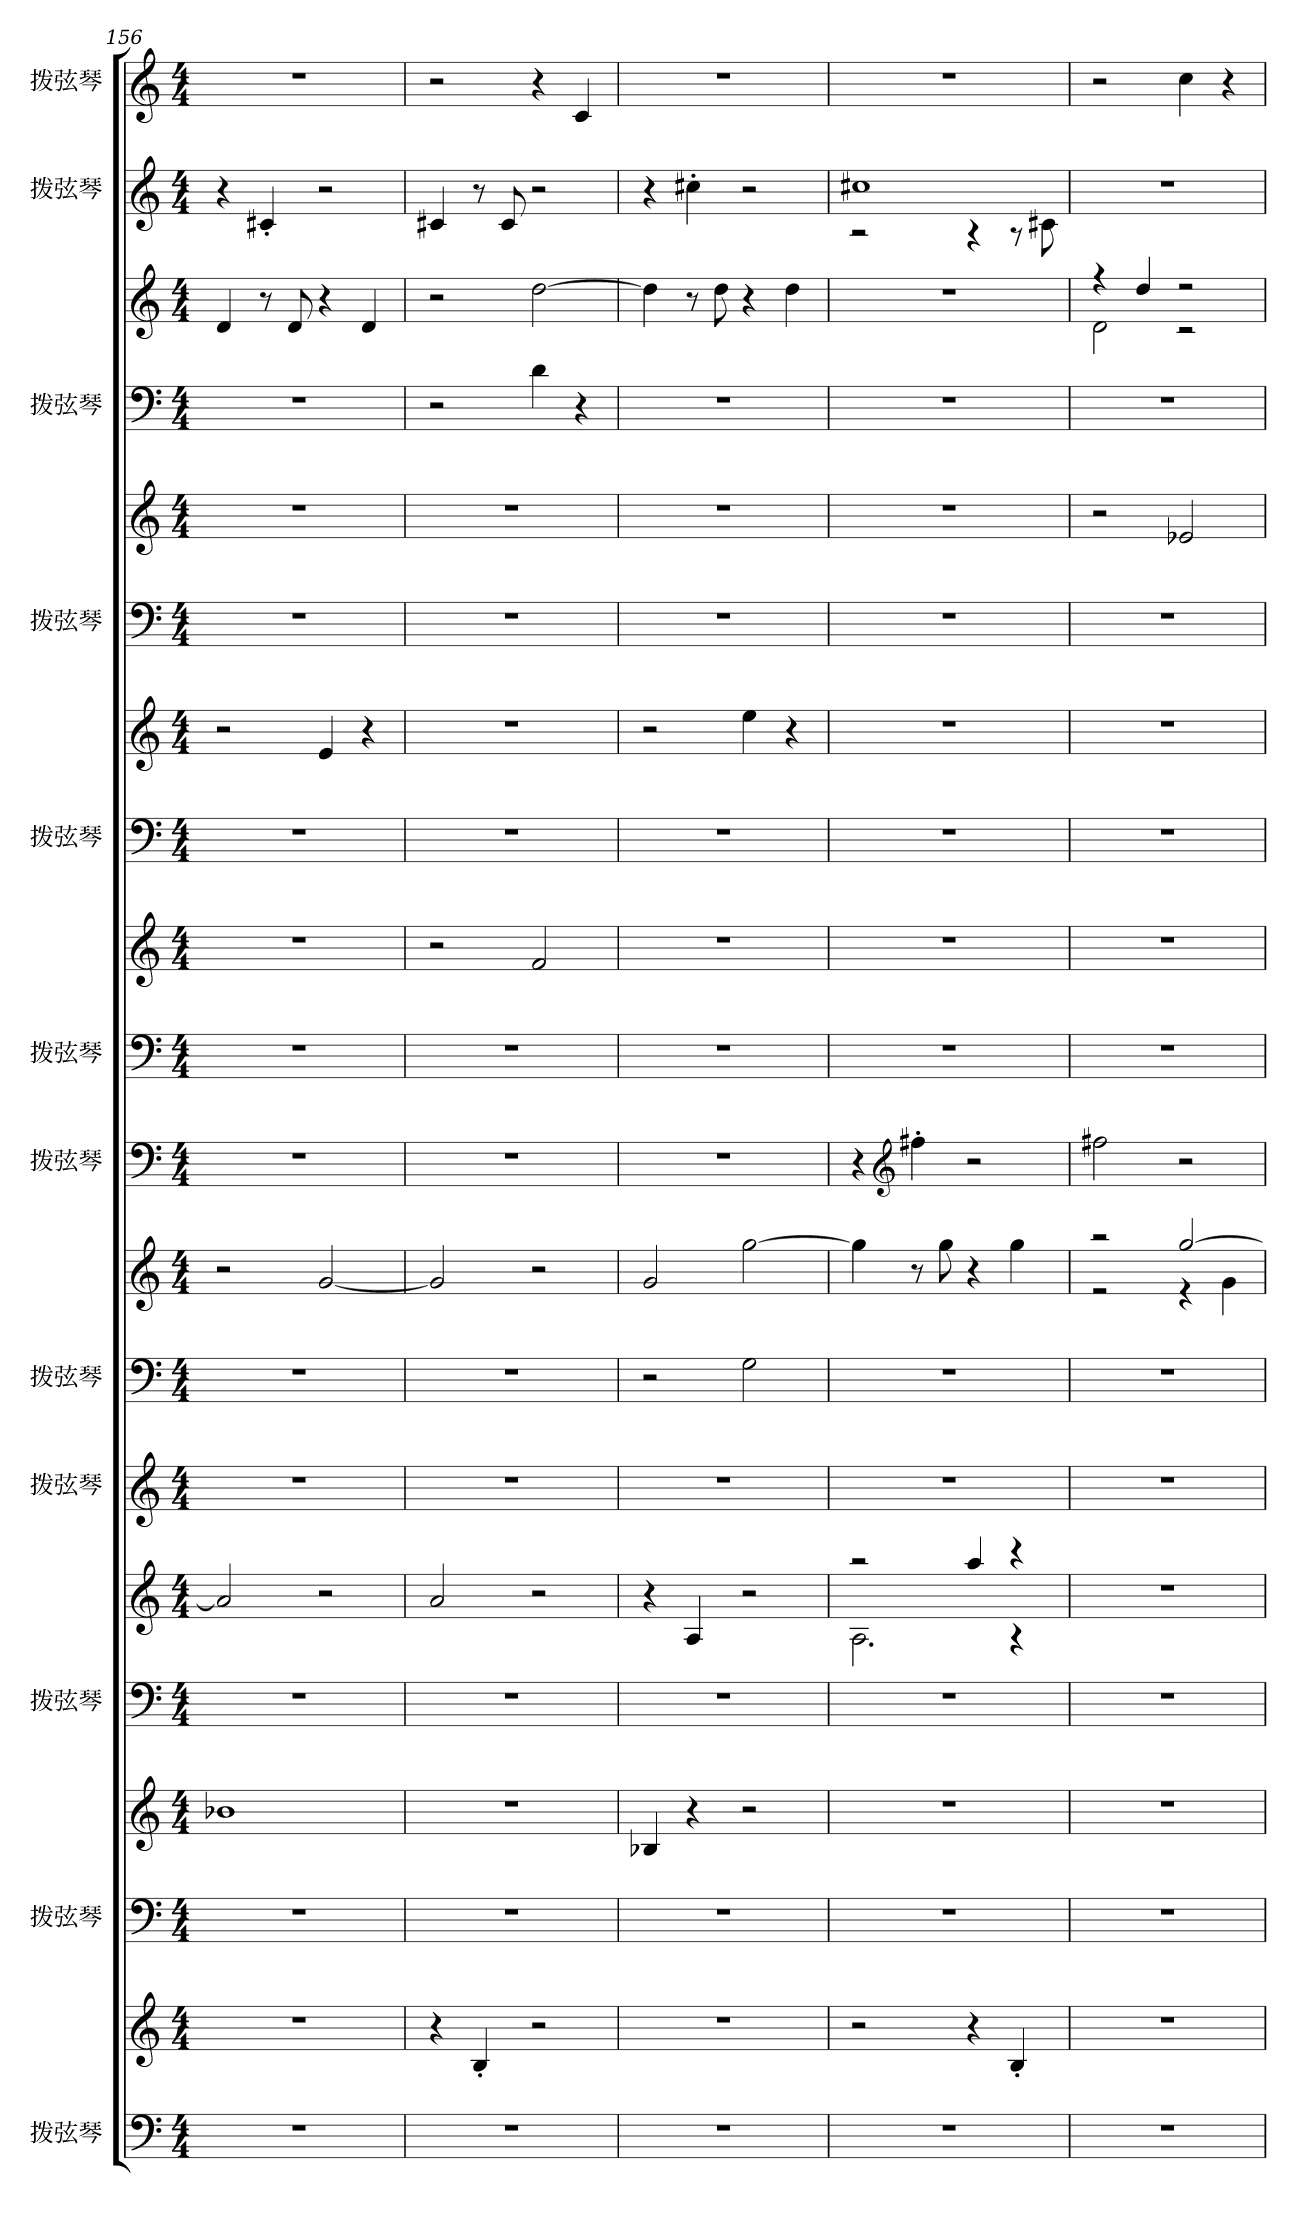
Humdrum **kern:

**kern	**kern	**kern	**kern	**kern	**kern	**kern	**kern	**kern	**kern	**kern	**kern	**kern	**kern	**kern	**kern	**kern	**kern	**kern	**kern
*part12	*part12	*part11	*part11	*part10	*part10	*part9	*part8	*part8	*part7	*part6	*part6	*part5	*part5	*part4	*part4	*part3	*part3	*part2	*part1
*staff20	*staff19	*staff18	*staff17	*staff16	*staff15	*staff14	*staff13	*staff12	*staff11	*staff10	*staff9	*staff8	*staff7	*staff6	*staff5	*staff4	*staff3	*staff2	*staff1
*I"拨弦琴	*	*I"拨弦琴	*	*I"拨弦琴	*	*I"拨弦琴	*I"拨弦琴	*	*I"拨弦琴	*I"拨弦琴	*	*I"拨弦琴	*	*I"拨弦琴	*	*I"拨弦琴	*	*I"拨弦琴	*I"拨弦琴
*clefF4	*clefG2	*clefF4	*clefG2	*clefF4	*clefG2	*clefG2	*clefF4	*clefG2	*clefF4	*clefF4	*clefG2	*clefF4	*clefG2	*clefF4	*clefG2	*clefF4	*clefG2	*clefG2	*clefG2
*k[]	*k[]	*k[]	*k[]	*k[]	*k[]	*k[]	*k[]	*k[]	*k[]	*k[]	*k[]	*k[]	*k[]	*k[]	*k[]	*k[]	*k[]	*k[]	*k[]
*M4/4	*M4/4	*M4/4	*M4/4	*M4/4	*M4/4	*M4/4	*M4/4	*M4/4	*M4/4	*M4/4	*M4/4	*M4/4	*M4/4	*M4/4	*M4/4	*M4/4	*M4/4	*M4/4	*M4/4
=156	=156	=156	=156	=156	=156	=156	=156	=156	=156	=156	=156	=156	=156	=156	=156	=156	=156	=156	=156
1r	1r	1r	1b-X	1r	2a/]	1r	1r	2r	1r	1r	1r	1r	2r	1r	1r	1r	4d/	4r	1r
.	.	.	.	.	.	.	.	.	.	.	.	.	.	.	.	.	8r	4c#X'/	.
.	.	.	.	.	.	.	.	.	.	.	.	.	.	.	.	.	8d/	.	.
.	.	.	.	.	2r	.	.	[2g/	.	.	.	.	4e/	.	.	.	4r	2r	.
.	.	.	.	.	.	.	.	.	.	.	.	.	4r	.	.	.	4d/	.	.
=157	=157	=157	=157	=157	=157	=157	=157	=157	=157	=157	=157	=157	=157	=157	=157	=157	=157	=157	=157
1r	4r	1r	1r	1r	2a/	1r	1r	2g/]	1r	1r	2r	1r	1r	1r	1r	2r	2r	4c#X/	2r
.	4B'/	.	.	.	.	.	.	.	.	.	.	.	.	.	.	.	.	8r	.
.	.	.	.	.	.	.	.	.	.	.	.	.	.	.	.	.	.	8c#/	.
.	2r	.	.	.	2r	.	.	2r	.	.	2f/	.	.	.	.	4d\	[2dd\	2r	4r
.	.	.	.	.	.	.	.	.	.	.	.	.	.	.	.	4r	.	.	4c/
=158	=158	=158	=158	=158	=158	=158	=158	=158	=158	=158	=158	=158	=158	=158	=158	=158	=158	=158	=158
1r	1r	1r	4B-X/	1r	4r	1r	2r	2g/	1r	1r	1r	1r	2r	1r	1r	1r	4dd\]	4r	1r
.	.	.	4r	.	4A/	.	.	.	.	.	.	.	.	.	.	.	8r	4cc#X'\	.
.	.	.	.	.	.	.	.	.	.	.	.	.	.	.	.	.	8dd\	.	.
.	.	.	2r	.	2r	.	2G\	[2gg\	.	.	.	.	4ee\	.	.	.	4r	2r	.
.	.	.	.	.	.	.	.	.	.	.	.	.	4r	.	.	.	4dd\	.	.
!!LO:PB:g=z
=159	=159	=159	=159	=159	=159	=159	=159	=159	=159	=159	=159	=159	=159	=159	=159	=159	=159	=159	=159
*	*	*	*	*	*^	*	*	*	*	*	*	*	*	*	*	*	*	*^	*
1r	2r	1r	1r	1r	2r	2.A\	1r	1r	4gg\]	4r	1r	1r	1r	1r	1r	1r	1r	1r	1cc#X	2r	1r
*	*	*	*	*	*	*	*	*	*	*clefG2	*	*	*	*	*	*	*	*	*	*	*
.	.	.	.	.	.	.	.	.	8r	4ff#X'\	.	.	.	.	.	.	.	.	.	.	.
.	.	.	.	.	.	.	.	.	8gg\	.	.	.	.	.	.	.	.	.	.	.	.
.	4r	.	.	.	4aa/	.	.	.	4r	2r	.	.	.	.	.	.	.	.	.	4r	.
.	4B'/	.	.	.	4r	4r	.	.	4gg\	.	.	.	.	.	.	.	.	.	.	8r	.
.	.	.	.	.	.	.	.	.	.	.	.	.	.	.	.	.	.	.	.	8c#X\	.
*	*	*	*	*	*v	*v	*	*	*	*	*	*	*	*	*	*	*	*	*v	*v	*
=160	=160	=160	=160	=160	=160	=160	=160	=160	=160	=160	=160	=160	=160	=160	=160	=160	=160	=160	=160
*	*	*	*	*	*	*	*	*^	*	*	*	*	*	*	*	*	*^	*	*
1r	1r	1r	1r	1r	1r	1r	1r	2r	2r	2ff#X\	1r	1r	1r	1r	1r	2r	1r	4r	2d\	1r	2r
.	.	.	.	.	.	.	.	.	.	.	.	.	.	.	.	.	.	4dd/	.	.	.
.	.	.	.	.	.	.	.	[2gg/	4r	2r	.	.	.	.	.	2e-X/	.	2r	2r	.	4cc\
.	.	.	.	.	.	.	.	.	4g\	.	.	.	.	.	.	.	.	.	.	.	4r
*	*	*	*	*	*	*	*	*v	*v	*	*	*	*	*	*	*	*	*v	*v	*	*
=	=	=	=	=	=	=	=	=	=	=	=	=	=	=	=	=	=	=	=
*-	*-	*-	*-	*-	*-	*-	*-	*-	*-	*-	*-	*-	*-	*-	*-	*-	*-	*-	*-
